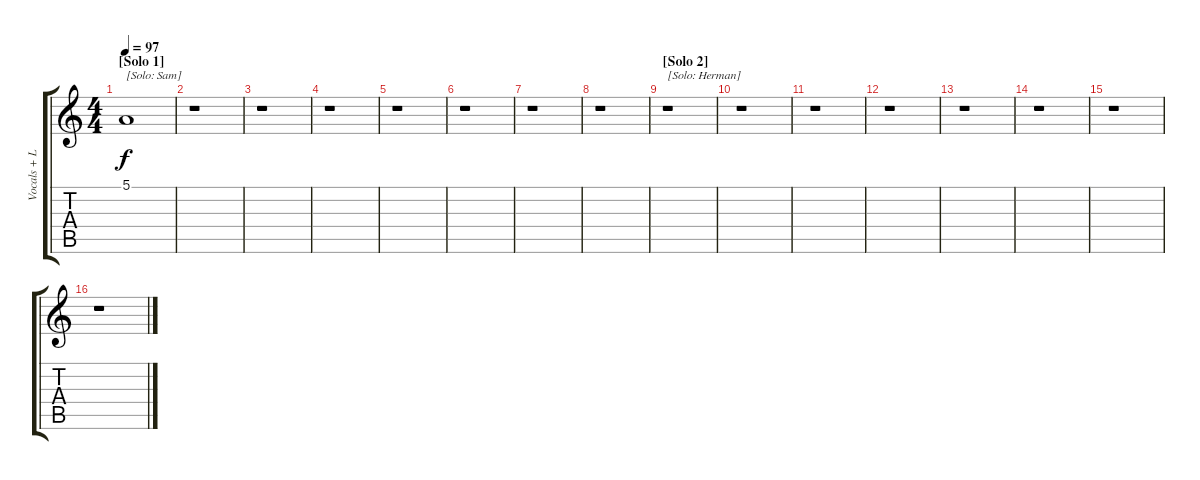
\track ("Vocals + Lyrics" "Vocals + L") {instrument lead2sawtooth}
\staff {score tabs}
\tuning (E4 B3 G3 D3 A2 E2) {hide}
\ts (4 4)
\section ("" "[Solo 1]")
\tempo 97
\clef g2
\ks c
5.1.1{txt "[Solo: Sam]" dy f} |
r.1 |
r.1 |
r.1 |
r.1 |
r.1 |
r.1 |
r.1 |
\section ("" "[Solo 2]")
r.1{txt "[Solo: Herman]"} |
r.1 |
r.1 |
r.1 |
r.1 |
r.1 |
r.1 |
r.1
